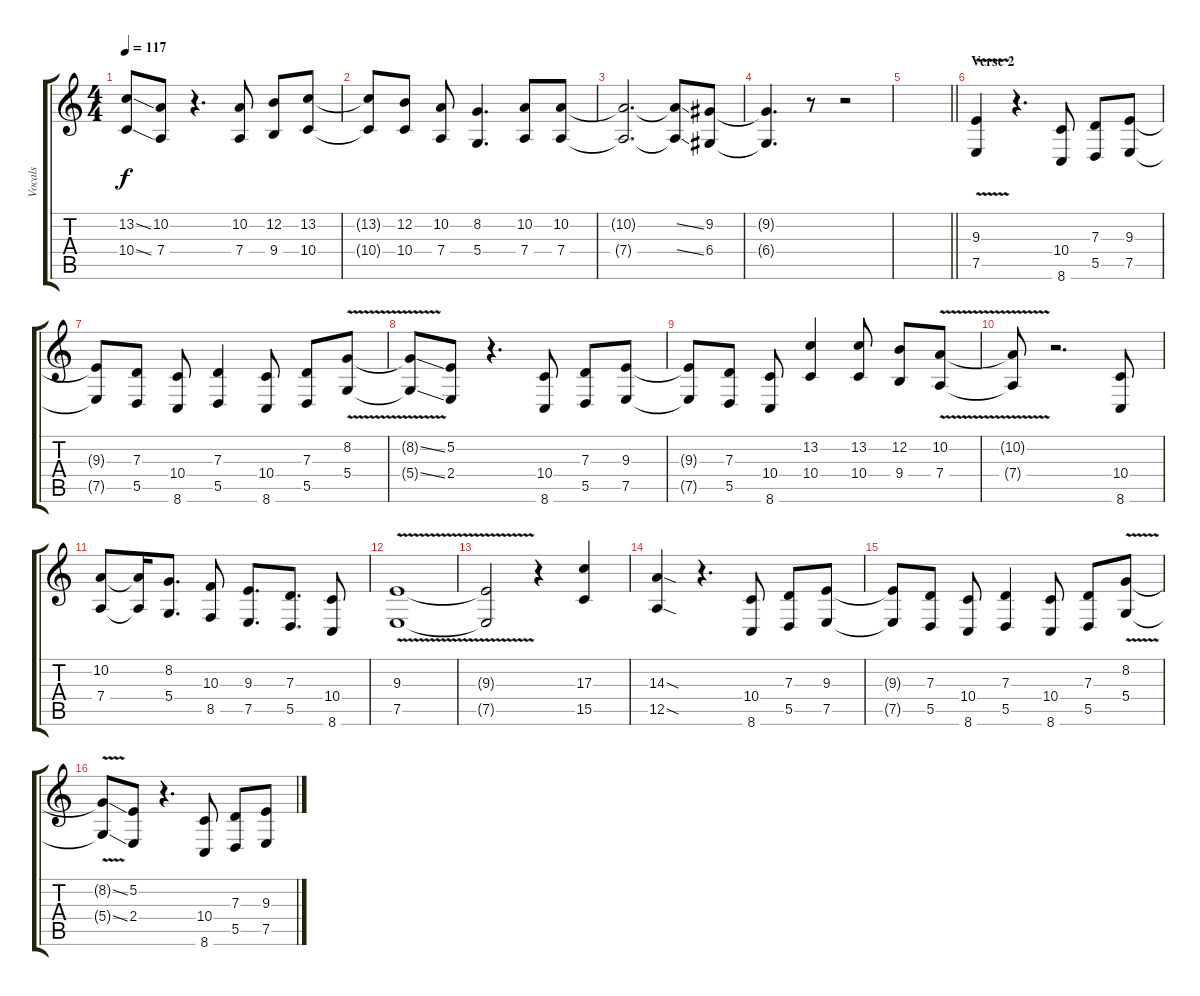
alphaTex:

\track ("Vocals" "Vocals") {instrument lead2sawtooth}
\staff {score tabs}
\tuning (E4 B3 G3 D3 A2 E2) {hide}
\ts (4 4)
\tempo 117
\clef g2
\ks c
(13.2{ss t} 10.4{ss t}).8{dy f} (10.2 7.4).8 r.4{d} (10.2 7.4).8 (12.2 9.4).8 (13.2 10.4).8 |
(13.2{t} 10.4{t}).8 (12.2 10.4).8 (10.2 7.4).8 (8.2 5.4).4{d} (10.2 7.4).8 (10.2 7.4).8 |
(10.2{t} 7.4{t}).2{d} (10.2{ss t} 7.4{ss t}).8 (9.2 6.4).8 |
(9.2{t} 6.4{t}).4{d} r.8 r.2 |
\barLineRight lightlight
|
\section ("" "Verse 2")
(9.3{v} 7.5{v}).4 r.4{d} (10.4 8.6).8 (7.3 5.5).8 (9.3 7.5).8 |
(9.3{t} 7.5{t}).8 (7.3 5.5).8 (10.4 8.6).8 (7.3 5.5).4 (10.4 8.6).8 (7.3 5.5).8 (8.2{v} 5.4{v}).8 |
(8.2{ss t} 5.4{ss t}).8 (5.2 2.4).8 r.4{d} (10.4 8.6).8 (7.3 5.5).8 (9.3 7.5).8 |
(9.3{t} 7.5{t}).8 (7.3 5.5).8 (10.4 8.6).8 (13.2 10.4).4 (13.2 10.4).8 (12.2 9.4).8 (10.2{v} 7.4{v}).8 |
(10.2{t} 7.4{t}).8 r.2{d} (10.4 8.6).8 |
(10.2 7.4).8 (10.2{t} 7.4{t}).16 (8.2 5.4).8{d} (10.3 8.5).8 (9.3 7.5).8{d} (7.3 5.5).8{d} (10.4 8.6).8 |
(9.3{v} 7.5{v}).1 |
(9.3{t} 7.5{t}).2 r.4 (17.3 15.5).4 |
(14.3{sod} 12.5{sod}).4 r.4{d} (10.4 8.6).8 (7.3 5.5).8 (9.3 7.5).8 |
(9.3{t} 7.5{t}).8 (7.3 5.5).8 (10.4 8.6).8 (7.3 5.5).4 (10.4 8.6).8 (7.3 5.5).8 (8.2{v} 5.4{v}).8 |
(8.2{ss t} 5.4{ss t}).8 (5.2 2.4).8 r.4{d} (10.4 8.6).8 (7.3 5.5).8 (9.3 7.5).8
